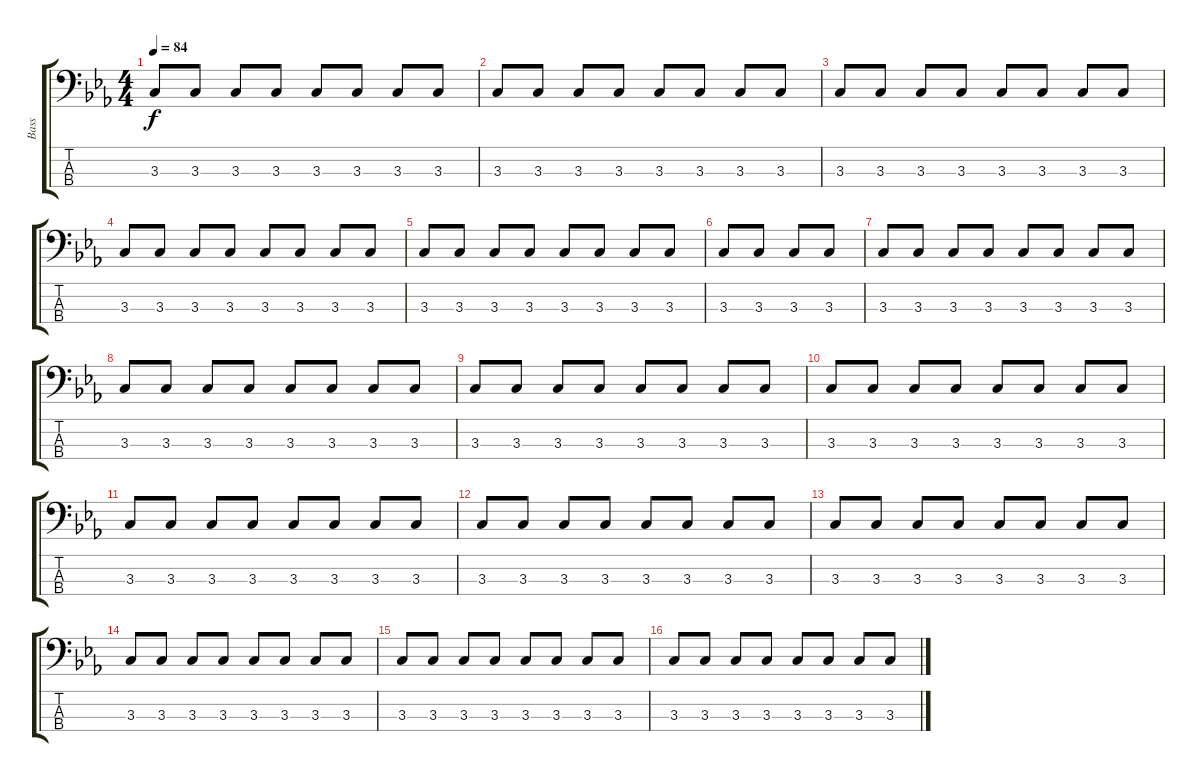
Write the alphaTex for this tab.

\track ("Bass" "Bass") {instrument electricbassfinger}
\staff {score tabs}
\tuning (G2 D2 A1 E1) {hide}
\ts (4 4)
\tempo 84
\clef f4
\ks eb
3.3.8{dy f} 3.3.8 3.3.8 3.3.8 3.3.8 3.3.8 3.3.8 3.3.8 |
3.3.8 3.3.8 3.3.8 3.3.8 3.3.8 3.3.8 3.3.8 3.3.8 |
3.3.8 3.3.8 3.3.8 3.3.8 3.3.8 3.3.8 3.3.8 3.3.8 |
3.3.8 3.3.8 3.3.8 3.3.8 3.3.8 3.3.8 3.3.8 3.3.8 |
3.3.8 3.3.8 3.3.8 3.3.8 3.3.8 3.3.8 3.3.8 3.3.8 |
3.3.8 3.3.8 3.3.8 3.3.8 |
3.3.8 3.3.8 3.3.8 3.3.8 3.3.8 3.3.8 3.3.8 3.3.8 |
3.3.8 3.3.8 3.3.8 3.3.8 3.3.8 3.3.8 3.3.8 3.3.8 |
3.3.8 3.3.8 3.3.8 3.3.8 3.3.8 3.3.8 3.3.8 3.3.8 |
3.3.8 3.3.8 3.3.8 3.3.8 3.3.8 3.3.8 3.3.8 3.3.8 |
3.3.8 3.3.8 3.3.8 3.3.8 3.3.8 3.3.8 3.3.8 3.3.8 |
3.3.8 3.3.8 3.3.8 3.3.8 3.3.8 3.3.8 3.3.8 3.3.8 |
3.3.8 3.3.8 3.3.8 3.3.8 3.3.8 3.3.8 3.3.8 3.3.8 |
3.3.8 3.3.8 3.3.8 3.3.8 3.3.8 3.3.8 3.3.8 3.3.8 |
3.3.8 3.3.8 3.3.8 3.3.8 3.3.8 3.3.8 3.3.8 3.3.8 |
3.3.8 3.3.8 3.3.8 3.3.8 3.3.8 3.3.8 3.3.8 3.3.8
